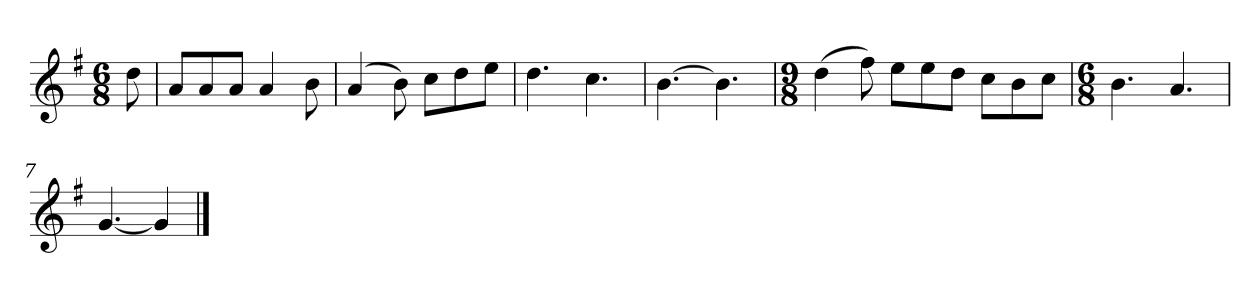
**kern
*part1
*staff1
*k[f#]
*M6/8
*MM120
=
8dd
=1
8aL
8a
8aJ
4a
8b
=2
(4a
8b)
8ccL
8dd
8eeJ
=3
4.dd
4.cc
=4
[4.b
4.b]
=5
*M9/8
(4dd
8ff#)
8eeL
8ee
8ddJ
8ccL
8b
8ccJ
=6
*M6/8
4.b
4.a
=7
[4.g
4g]
==
*-
